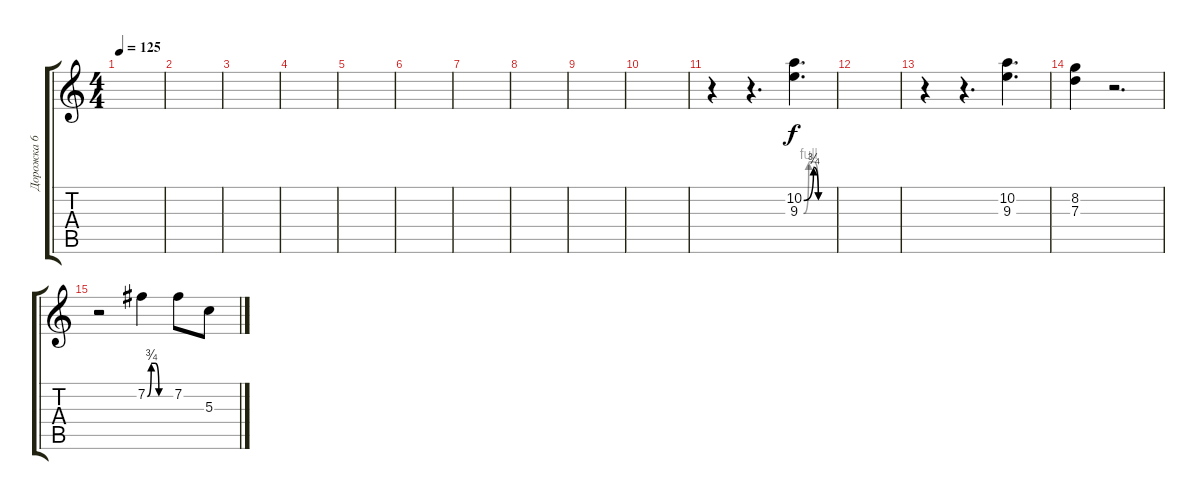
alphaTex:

\track ("Дорожка 6" "Дорожка 6") {instrument overdrivenguitar}
\staff {score tabs}
\tuning (E4 B3 G3 D3 A2 E2) {hide}
\ts (4 4)
\tempo 125
\clef g2
\ks c
|
|
|
|
|
|
|
|
|
|
r.4 r.4{d} (10.2{be (custom 0 0 20 3 30 0 60 0)} 9.3{be (custom 0 0 10 4 20 4 30 0 60 0)}).4{d} |
|
r.4 r.4{d} (10.2 9.3).4{d} |
(8.2 7.3).4 r.2{d} |
r.2 7.2{be (custom 0 0 10 3 20 3 30 0 60 0)}.4 7.2.8 5.3.8
